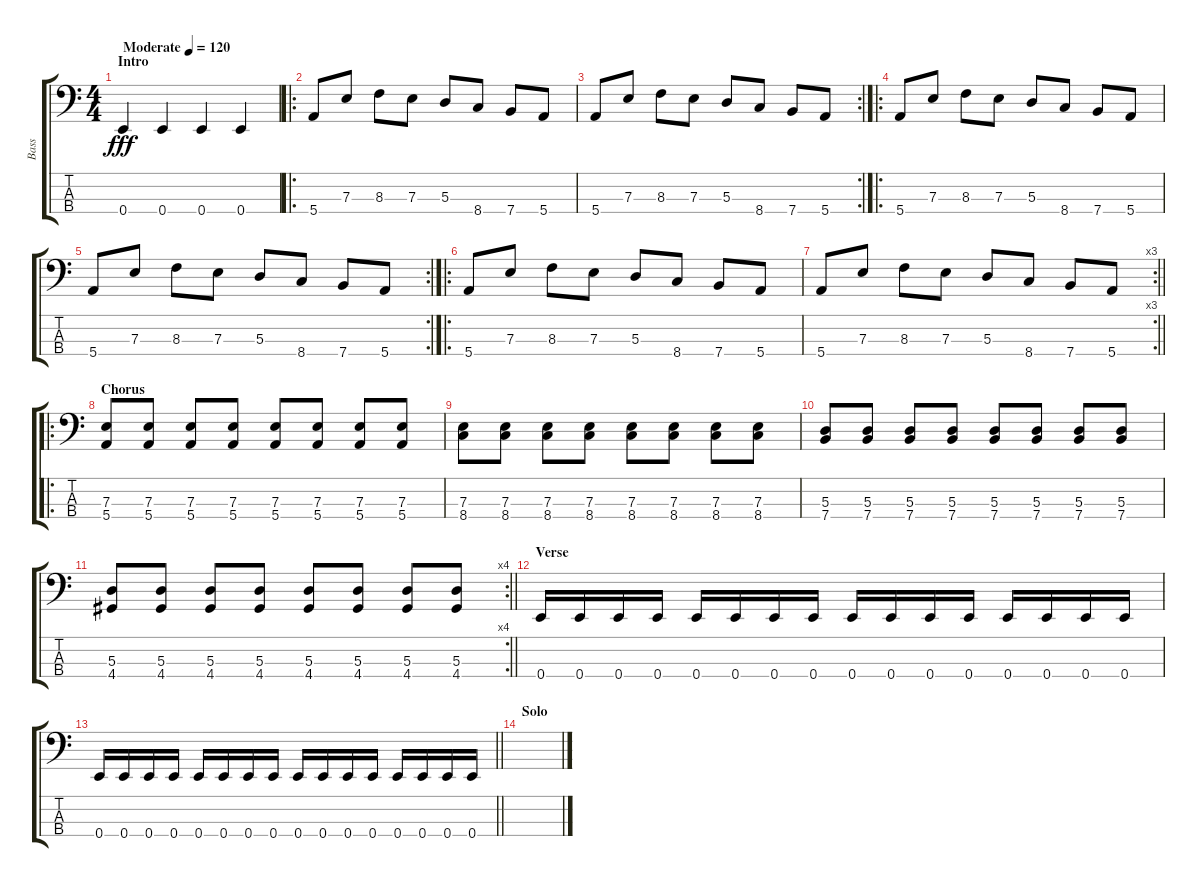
\track ("Bass" "Bass") {instrument electricbassfinger}
\staff {score tabs}
\tuning (G2 D2 A1 E1) {hide}
\ts (4 4)
\section ("" "Intro")
\tempo (120 "Moderate")
\clef f4
\ks c
0.4.4{dy fff instrument electricbassfinger} 0.4.4 0.4.4 0.4.4 |
\ro
5.4.8 7.3.8 8.3.8 7.3.8 5.3.8 8.4.8 7.4.8 5.4.8 |
\rc 2
5.4.8 7.3.8 8.3.8 7.3.8 5.3.8 8.4.8 7.4.8 5.4.8 |
\ro
5.4.8 7.3.8 8.3.8 7.3.8 5.3.8 8.4.8 7.4.8 5.4.8 |
\rc 2
5.4.8 7.3.8 8.3.8 7.3.8 5.3.8 8.4.8 7.4.8 5.4.8 |
\ro
5.4.8 7.3.8 8.3.8 7.3.8 5.3.8 8.4.8 7.4.8 5.4.8 |
\rc 3
\barLineRight lightlight
5.4.8 7.3.8 8.3.8 7.3.8 5.3.8 8.4.8 7.4.8 5.4.8 |
\ro
\section ("" "Chorus")
(7.3 5.4).8 (7.3 5.4).8 (7.3 5.4).8 (7.3 5.4).8 (7.3 5.4).8 (7.3 5.4).8 (7.3 5.4).8 (7.3 5.4).8 |
(7.3 8.4).8 (7.3 8.4).8 (7.3 8.4).8 (7.3 8.4).8 (7.3 8.4).8 (7.3 8.4).8 (7.3 8.4).8 (7.3 8.4).8 |
(5.3 7.4).8 (5.3 7.4).8 (5.3 7.4).8 (5.3 7.4).8 (5.3 7.4).8 (5.3 7.4).8 (5.3 7.4).8 (5.3 7.4).8 |
\rc 4
\barLineRight lightlight
(5.3 4.4).8 (5.3 4.4).8 (5.3 4.4).8 (5.3 4.4).8 (5.3 4.4).8 (5.3 4.4).8 (5.3 4.4).8 (5.3 4.4).8 |
\section ("" "Verse")
0.4.16 0.4.16 0.4.16 0.4.16 0.4.16 0.4.16 0.4.16 0.4.16 0.4.16 0.4.16 0.4.16 0.4.16 0.4.16 0.4.16 0.4.16 0.4.16 |
\barLineRight lightlight
0.4.16 0.4.16 0.4.16 0.4.16 0.4.16 0.4.16 0.4.16 0.4.16 0.4.16 0.4.16 0.4.16 0.4.16 0.4.16 0.4.16 0.4.16 0.4.16 |
\section ("" "Solo")
